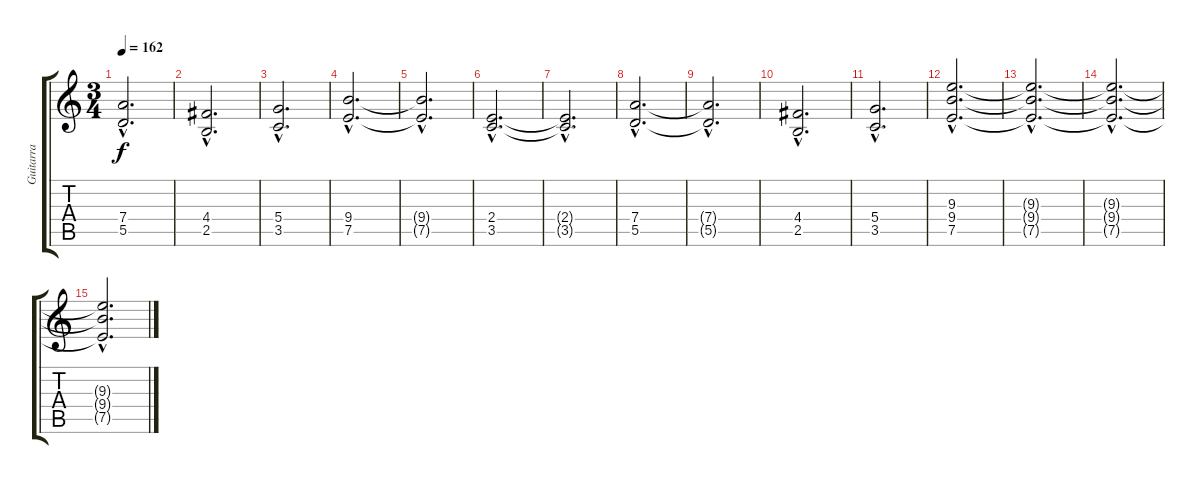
\track ("Guitarra" "Guitarra") {instrument distortionguitar}
\staff {score tabs}
\tuning (E4 B3 G3 D3 A2 E2) {hide}
\ts (3 4)
\tempo 162
\clef g2
\ks c
(7.4{hac t} 5.5{hac t}).2{d dy f} |
(4.4{hac} 2.5{hac}).2{d} |
(5.4{hac} 3.5{hac}).2{d} |
(9.4{hac} 7.5{hac}).2{d} |
(9.4{hac t} 7.5{hac t}).2{d} |
(2.4{hac} 3.5{hac}).2{d} |
(2.4{hac t} 3.5{hac t}).2{d} |
(7.4{hac} 5.5{hac}).2{d} |
(7.4{hac t} 5.5{hac t}).2{d} |
(4.4{hac} 2.5{hac}).2{d} |
(5.4{hac} 3.5{hac}).2{d} |
(9.3{hac} 9.4{hac} 7.5{hac}).2{d volume 0} |
(9.3{hac t} 9.4{hac t} 7.5{hac t}).2{d} |
(9.3{hac t} 9.4{hac t} 7.5{hac t}).2{d} |
(9.3{hac t} 9.4{hac t} 7.5{hac t}).2{d}
